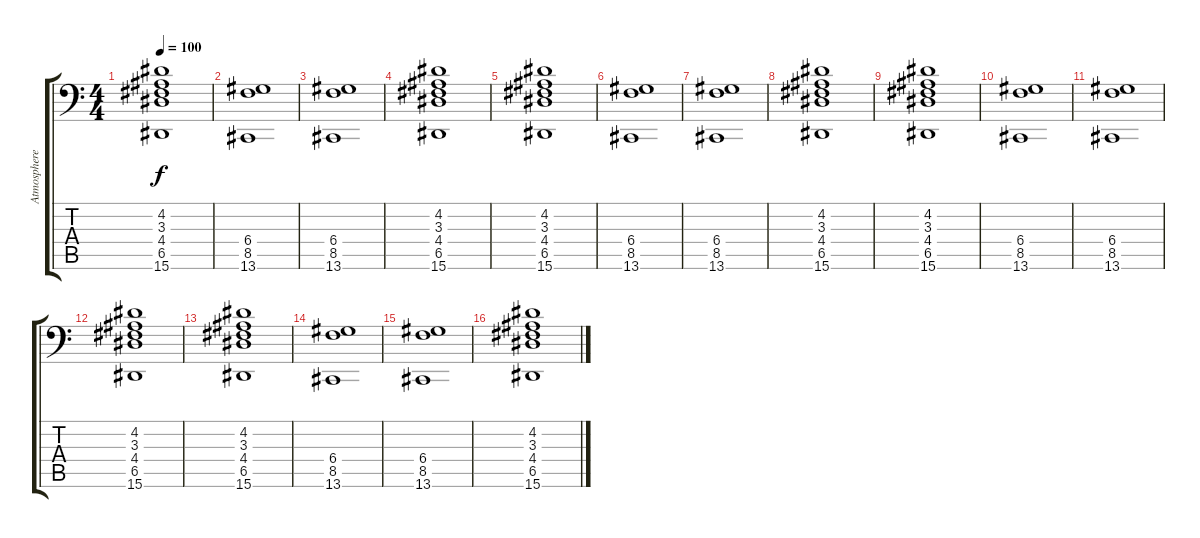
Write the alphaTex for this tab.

\track ("Atmosphere" "Atmosphere") {instrument synthstrings1}
\staff {score tabs}
\tuning (E4 B3 G3 D3 A2 C1) {hide}
\ts (4 4)
\tempo 100
\clef f4
\ks c
(4.2 3.3 4.4 6.5 15.6).1{dy f} |
(6.4 8.5 13.6).1 |
(6.4 8.5 13.6).1 |
(4.2 3.3 4.4 6.5 15.6).1 |
(4.2 3.3 4.4 6.5 15.6).1 |
(6.4 8.5 13.6).1 |
(6.4 8.5 13.6).1 |
(4.2 3.3 4.4 6.5 15.6).1 |
(4.2 3.3 4.4 6.5 15.6).1 |
(6.4 8.5 13.6).1 |
(6.4 8.5 13.6).1 |
(4.2 3.3 4.4 6.5 15.6).1 |
(4.2 3.3 4.4 6.5 15.6).1 |
(6.4 8.5 13.6).1 |
(6.4 8.5 13.6).1 |
(4.2 3.3 4.4 6.5 15.6).1
